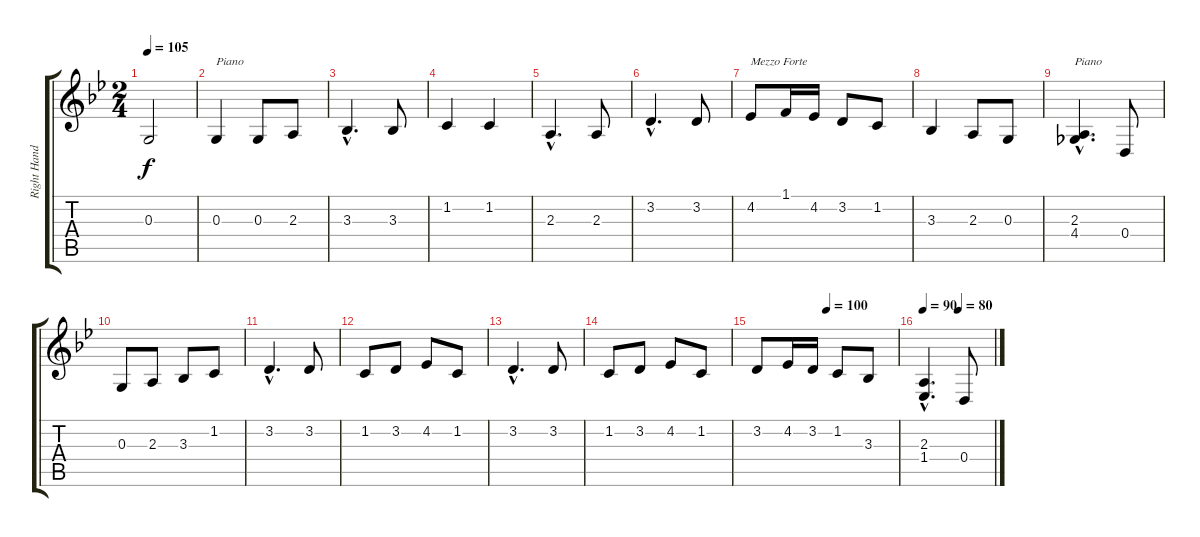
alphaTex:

\track ("Right Hand" "Right Hand") {instrument acousticgrandpiano}
\staff {score tabs}
\tuning (E4 B3 G3 D3 A2 E2) {hide}
\ts (2 4)
\tempo 105
\clef g2
\ks gminor
0.3.2{dy f} |
0.3.4{txt "Piano" volume 13} 0.3.8 2.3.8 |
3.3{hac}.4{d} 3.3.8 |
1.2.4 1.2.4 |
2.3{hac}.4{d} 2.3.8 |
3.2{hac}.4{d volume 14} 3.2.8 |
4.2.8{txt "Mezzo Forte" volume 15} 1.1.16 4.2.16 3.2.8 1.2.8 |
3.3.4 2.3.8 0.3.8 |
(2.3{hac} 4.4{hac}).4{d txt "Piano" volume 13} 0.4.8 |
0.3.8{volume 12} 2.3.8 3.3.8 1.2.8 |
3.2{hac}.4{d} 3.2.8 |
1.2.8 3.2.8 4.2.8 1.2.8 |
3.2{hac}.4{d} 3.2.8 |
1.2.8 3.2.8 4.2.8 1.2.8 |
\tempo (100 0.5)
3.2.8 4.2.16 3.2.16 1.2.8 3.3.8 |
\tempo 90
\tempo (80 0.5)
(2.3{hac} 1.4{hac}).4{d} 0.4.8
